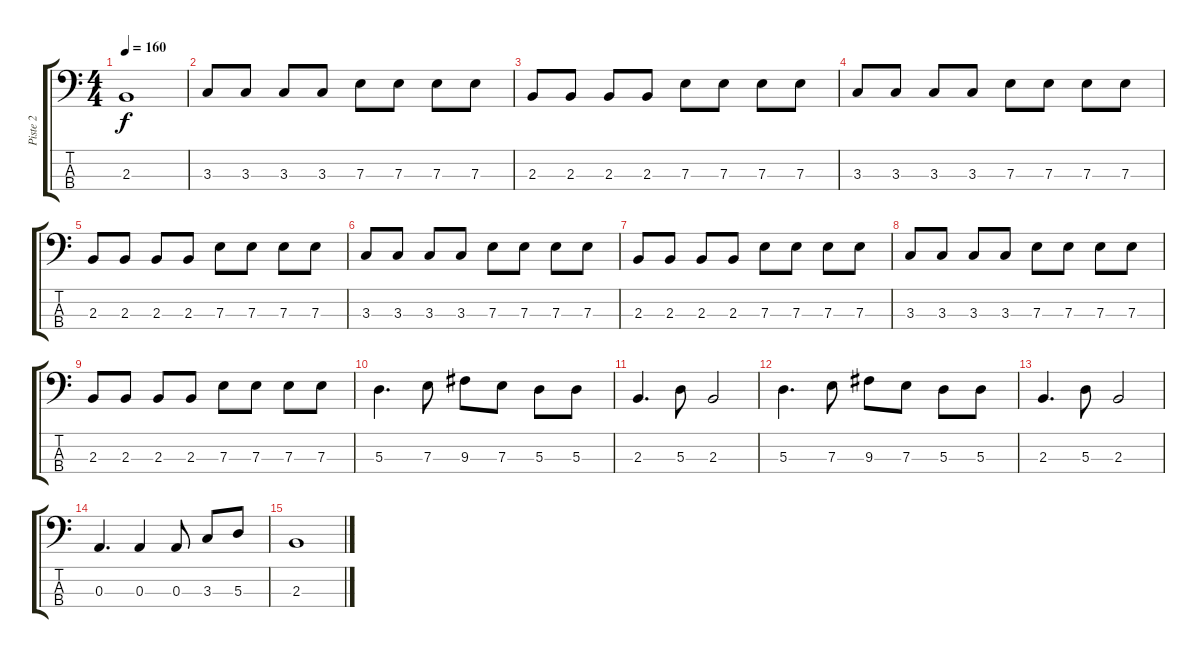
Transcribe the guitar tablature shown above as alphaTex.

\track ("Piste 2" "Piste 2") {instrument electricbasspick}
\staff {score tabs}
\tuning (G2 D2 A1 E1) {hide}
\ts (4 4)
\tempo 160
\clef f4
\ks c
2.3.1{dy f} |
3.3.8 3.3.8 3.3.8 3.3.8 7.3.8 7.3.8 7.3.8 7.3.8 |
2.3.8 2.3.8 2.3.8 2.3.8 7.3.8 7.3.8 7.3.8 7.3.8 |
3.3.8 3.3.8 3.3.8 3.3.8 7.3.8 7.3.8 7.3.8 7.3.8 |
2.3.8 2.3.8 2.3.8 2.3.8 7.3.8 7.3.8 7.3.8 7.3.8 |
3.3.8 3.3.8 3.3.8 3.3.8 7.3.8 7.3.8 7.3.8 7.3.8 |
2.3.8 2.3.8 2.3.8 2.3.8 7.3.8 7.3.8 7.3.8 7.3.8 |
3.3.8 3.3.8 3.3.8 3.3.8 7.3.8 7.3.8 7.3.8 7.3.8 |
2.3.8 2.3.8 2.3.8 2.3.8 7.3.8 7.3.8 7.3.8 7.3.8 |
5.3.4{d} 7.3.8 9.3.8 7.3.8 5.3.8 5.3.8 |
2.3.4{d} 5.3.8 2.3.2 |
5.3.4{d} 7.3.8 9.3.8 7.3.8 5.3.8 5.3.8 |
2.3.4{d} 5.3.8 2.3.2 |
0.3.4{d} 0.3.4 0.3.8 3.3.8 5.3.8 |
2.3.1
